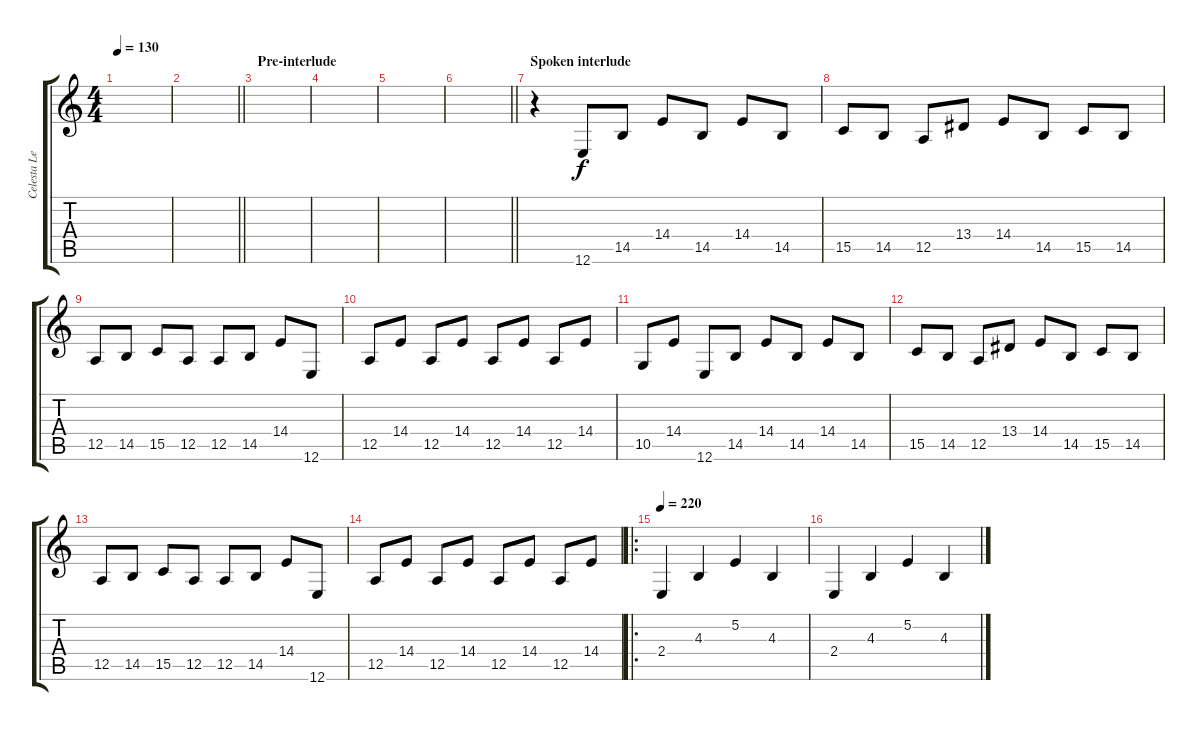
\track ("Celesta Left hand" "Celesta Le") {instrument celesta}
\staff {score tabs}
\tuning (E4 B3 G3 D3 A2 E2) {hide}
\ts (4 4)
\tempo 130
\clef g2
\ks c
|
\barLineRight lightlight
|
\section ("" "Pre-interlude")
|
|
|
\barLineRight lightlight
|
\section ("" "Spoken interlude")
r.4 12.6.8 14.5.8 14.4.8 14.5.8 14.4.8 14.5.8 |
15.5.8 14.5.8 12.5.8 13.4.8 14.4.8 14.5.8 15.5.8 14.5.8 |
12.5.8 14.5.8 15.5.8 12.5.8 12.5.8 14.5.8 14.4.8 12.6.8 |
12.5.8 14.4.8 12.5.8 14.4.8 12.5.8 14.4.8 12.5.8 14.4.8 |
10.5.8 14.4.8 12.6.8 14.5.8 14.4.8 14.5.8 14.4.8 14.5.8 |
15.5.8 14.5.8 12.5.8 13.4.8 14.4.8 14.5.8 15.5.8 14.5.8 |
12.5.8 14.5.8 15.5.8 12.5.8 12.5.8 14.5.8 14.4.8 12.6.8 |
12.5.8 14.4.8 12.5.8 14.4.8 12.5.8 14.4.8 12.5.8 14.4.8 |
\ro
\tempo 220
2.4.4 4.3.4 5.2.4 4.3.4 |
2.4.4 4.3.4 5.2.4 4.3.4
